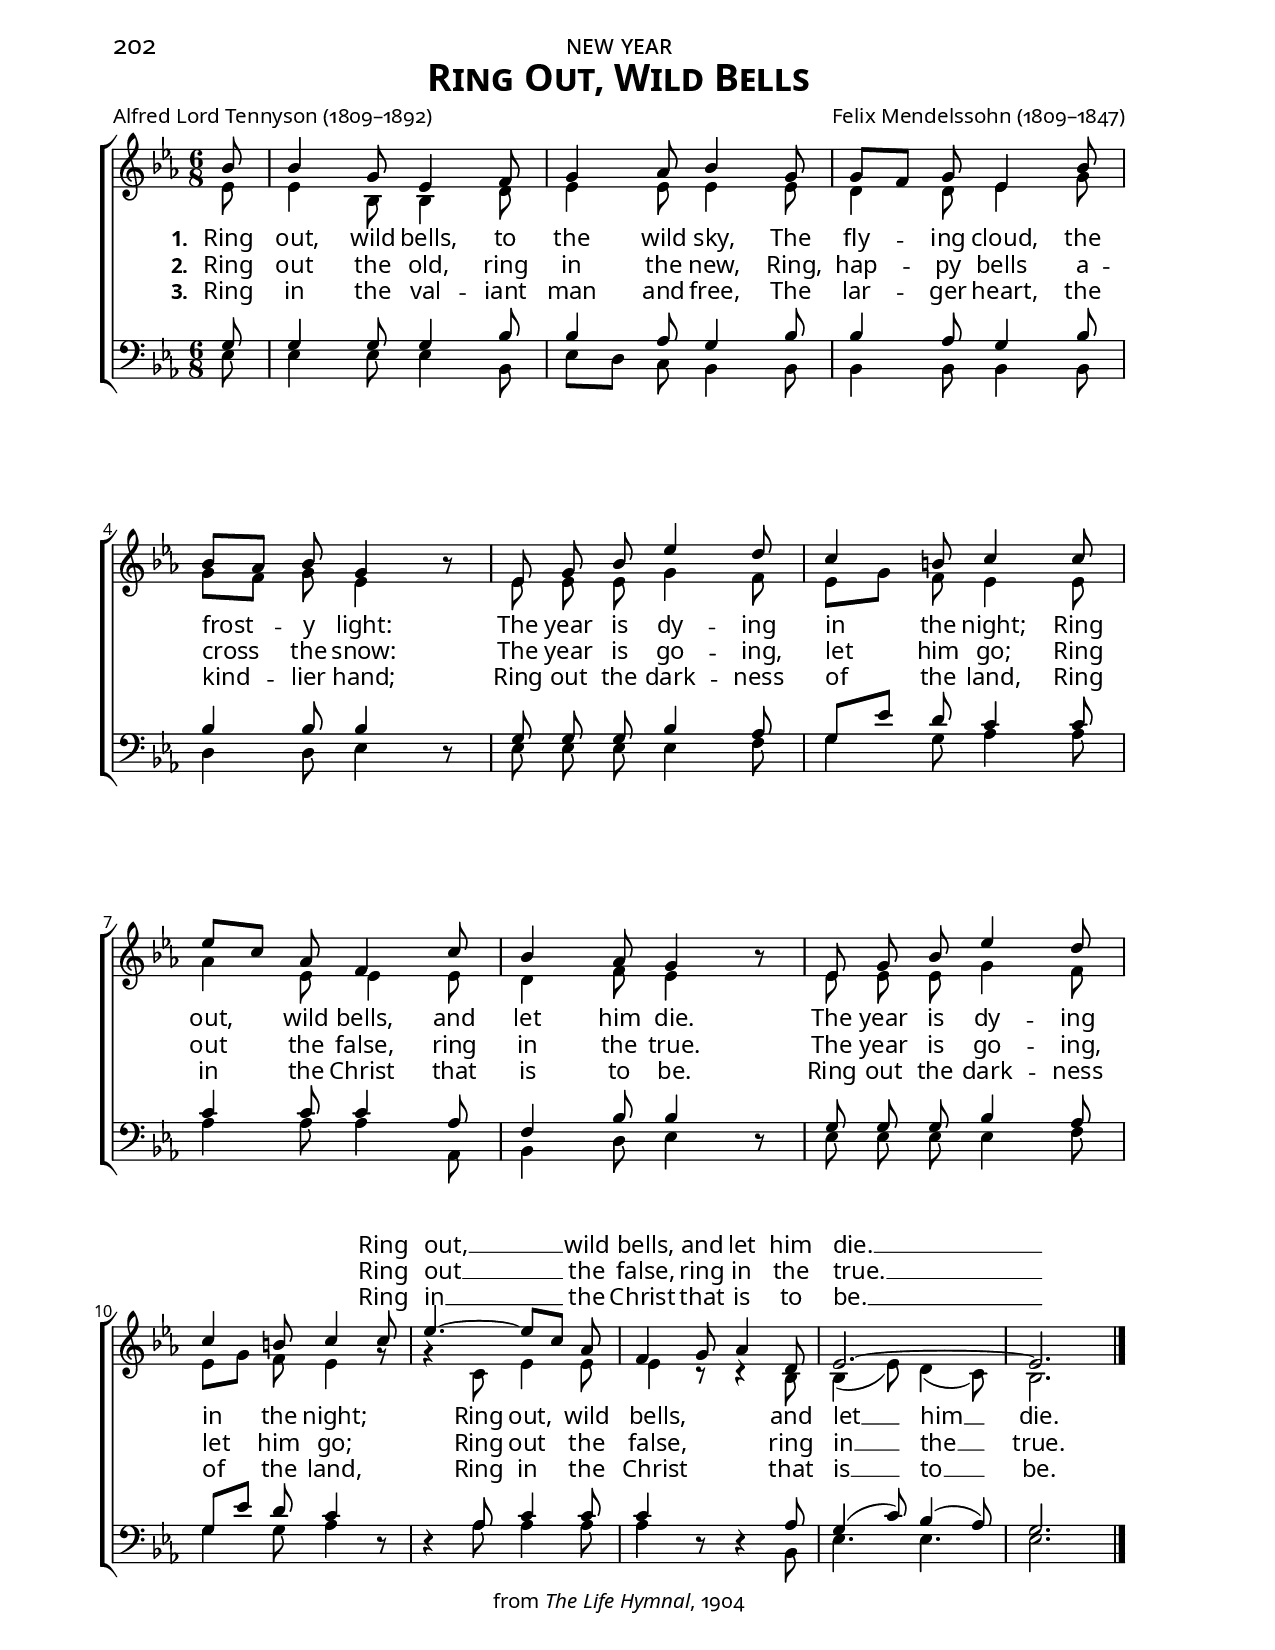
\version "2.14.2"
\include "util.ly"
\header {
  title = \markup{\override #'(font-name . "Garamond Premier Pro Semibold"){ \abs-fontsize #18 \smallCapsOldStyle"Ring Out, Wild Bells"}}
  poet = \markup\oldStyleNum"Alfred Lord Tennyson (1809–1892)"
  composer = \markup\oldStyleNum"Felix Mendelssohn (1809–1847)"
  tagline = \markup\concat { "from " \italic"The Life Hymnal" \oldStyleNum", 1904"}
}
\paper {
  %print-all-headers = ##t
  paper-height = 11\in
  paper-width = 8.5\in
  indent = 0\in
  %system-system-spacing = #'((basic-distance . 10) (padding . 0))
  %system-system-spacing =
  %  #'((basic-distance . 0)
  %     (minimum-distance . 0)
  %     (padding . -0.35)
  %     (stretchability . 100))
  ragged-last-bottom = ##f
  ragged-bottom = ##f
  two-sided = ##t
  inner-margin = 1\in
  outer-margin = 0.75\in
  top-margin = 0.26\in
  bottom-margin = 0.25\in
  first-page-number = #202
  print-first-page-number = ##t
  headerLine = \markup{\override #'(font-name . "Garamond Premier Pro") \smallCapsOldStyle"new year"}
  oddHeaderMarkup = \markup\fill-line{
     \override #'(font-name . "Garamond Premier Pro")\abs-fontsize #12.5
     \combine 
        \fill-line{"" \on-the-fly #print-page-number-check-first
        \oldStylePageNum""
        }
        \fill-line{\headerLine}
  }
  evenHeaderMarkup = \markup {
     \override #'(font-name . "Garamond Premier Pro")\abs-fontsize #12.5
     \combine
        \on-the-fly #print-page-number-check-first
        \oldStylePageNum""
        \fill-line{\headerLine}
  }
}
#(set-global-staff-size 18) \paper{ #(define fonts (make-pango-font-tree "Garamond Premier Pro" "Garamond Premier Pro" "Garamond Premier Pro" (/ 18 20))) }
global = {
  \key ees \major
  \time 6/8
  \autoBeamOff
  \override DynamicLineSpanner #'staff-padding = #0.0
  \override DynamicLineSpanner #'Y-extent = #'(-1 . 1)
}

sopMusic = \relative c' {
  \partial 8 bes'8 |
  bes4 g8 ees4 f8 |
  g4 aes8 bes4 g8 |
  g[ f] g ees4 bes'8 | \break
  
  bes[ aes] bes g4 bes8\rest |
  ees, g bes ees4 d8 |
  c4 b8 c4 c8 | \break
  
  ees[ c] aes f4 c'8 |
  bes4 aes8 g4 bes8\rest |
  ees, g bes ees4 d8 | \break
  
  c4 b8 c4 c8 ees4.~ ees8[ c] aes |
  f4 g8 aes4 d,8 |
  ees2.~ |
  ees \bar "|."
}
sopWords = \lyricmode {
  \repeat unfold40 {\skip1}
  Ring out, __ wild bells, and let him die. __
}
sopWordsII = \lyricmode {
  \repeat unfold40 {\skip1}
  Ring out __ the false, ring in the true. __
}
sopWordsIII = \lyricmode {
  \repeat unfold40 {\skip1}
  Ring in __ the Christ that is to be. __
}

altoMusic = \relative c' {
  ees8 |
  ees4 bes8 bes4 d8 |
  ees4 ees8 ees4 ees8 |
  d4 d8 ees4 g8 |
  
  g8[ f] g ees4 s8 |
  ees ees ees g4 f8 |
  ees8[ g] f ees4 ees8 |
  
  aes4 ees8 ees4 ees8 |
  d4 f8 ees4 s8 |
  ees ees ees g4 f8 |
  
  ees[ g] f ees4 g8\rest |
  g4\rest c,8 ees4 ees8 |
  ees4 c8\rest c4\rest bes8 bes4( ees8) d4( c8) |
  bes2. \bar "|."
}
altoWords = \lyricmode {
  \dropLyricsV
  \set stanza = #"1. "
  Ring out, wild bells, \set ignoreMelismata = ##t to the \unset ignoreMelismata wild sky,
  The fly -- ing cloud, the frost -- y light:
  The year is dy -- ing in the night;
  Ring out, \set associatedVoice = "sopranos"
  wild bells, and let him die.

  \unset associatedVoice
  The year is dy -- ing in the night;
  Ring out, wild bells, and let __ him __ die.
}
altoWordsII = \lyricmode {
  \dropLyricsV
%\markup\italic
  \set stanza = #"2. "
  Ring out the old, ring in the new,
  Ring, hap -- py bells a -- cross the snow:
  The year is go -- ing, let him go;
  Ring out \set associatedVoice = "sopranos"
  the false, ring in the true.

  \unset associatedVoice
  The year is go -- ing, let him go;
  Ring out the false, ring in __ the __ true.
}
altoWordsIII = \lyricmode {
  \dropLyricsV
  \set stanza = #"3. "
  Ring in the val -- iant man and free,
  The lar -- ger heart, the kind -- lier hand;
  Ring out the dark -- ness of the land,
  Ring in \set associatedVoice = "sopranos"
  the Christ that is to be.

  \unset associatedVoice
  Ring out the dark -- ness of the land,
  Ring in the Christ that is __ to __ be.
}
altoWordsIV = \lyricmode {
  \set stanza = #"4. "
  \set ignoreMelismata = ##t
}
altoWordsV = \lyricmode {
  \set stanza = #"5. "
  \set ignoreMelismata = ##t
}
altoWordsVI = \lyricmode {
  \set stanza = #"6. "
  \set ignoreMelismata = ##t
}
tenorMusic = \relative c' {
  g8 |
  g4 g8 g4 bes8 |
  bes4 aes8 g4 bes8 |
  bes4 aes8 g4 bes8 |
  
  bes4 bes8 bes4 s8 |
  g g g bes4 aes8 |
  g[ ees'] d c4 c8 |
  
  c4 c8 c4 aes8 |
  f4 bes8 bes4 s8 |
  g8 g g  bes4 aes8 |
  
  g[ ees'] d c4 s8 |
  s4 aes8 c4 c8 |
  c4 s8 s4 aes8 |
  g4( c8) bes4( aes8) |
  g2. \bar "|."
}
tenorWords = \lyricmode {

}

bassMusic = \relative c {
  ees8 |
  ees4 ees8 ees4 bes8 |
  ees[ d] c bes4 bes8 |
  bes4 bes8 bes4 bes8 |
  
  d4 d8 ees4 d8\rest |
  ees8 ees ees ees4 f8 |
  g4 g8 aes4 aes8 |
  
  aes4 aes8 aes4 aes,8 |
  bes4 d8 ees4 d8\rest |
  ees ees ees ees4 f8 |
  g4 g8 aes4 d,8\rest |
  d4\rest aes'8 aes4 aes8 |
  aes4 d,8\rest d4\rest bes8 |
  ees4. ees |
  ees2. \bar "|."
  
}
bassWords = \lyricmode {

}

pianoRH = \relative c' {
  
}
pianoLH = \relative c' {
  
}

\score {
  <<
   \new ChoirStaff <<
    \new Staff = women <<
      \new Voice = "sopranos" { \voiceOne << \global \sopMusic >> }
      \new Voice = "altos" { \voiceTwo << \global \altoMusic >> }
    >>
    \new Lyrics \with { alignAboveContext = #"women" \override VerticalAxisGroup #'nonstaff-relatedstaff-spacing = #'((basic-distance . 1))} \lyricsto "sopranos" \sopWords
    \new Lyrics \with { alignAboveContext = #"women" \override VerticalAxisGroup #'nonstaff-relatedstaff-spacing = #'((basic-distance . 1))} \lyricsto "sopranos" \sopWordsII
    \new Lyrics \with { alignAboveContext = #"women" \override VerticalAxisGroup #'nonstaff-relatedstaff-spacing = #'((basic-distance . 1))} \lyricsto "sopranos" \sopWordsIII
    \new Lyrics = "altosVI"  \with { alignBelowContext = #"women" } \lyricsto "altos" \altoWordsVI
    \new Lyrics = "altosV"  \with { alignBelowContext = #"women" } \lyricsto "altos" \altoWordsV
    \new Lyrics = "altosIV"  \with { alignBelowContext = #"women" } \lyricsto "altos" \altoWordsIV
    \new Lyrics = "altosIII"  \with { alignBelowContext = #"women" } \lyricsto "altos" \altoWordsIII
    \new Lyrics = "altosII"  \with { alignBelowContext = #"women" } \lyricsto "altos" \altoWordsII
    \new Lyrics = "altos"  \with { alignBelowContext = #"women" \override VerticalAxisGroup #'nonstaff-relatedstaff-spacing = #'((basic-distance . 1))} \lyricsto "altos" \altoWords
   \new Staff = men <<
      \clef bass
      \new Voice = "tenors" { \voiceOne << \global \tenorMusic >> }
      \new Voice = "basses" { \voiceTwo << \global \bassMusic >> }
    >>
    \new Lyrics \with { alignAboveContext = #"men" \override VerticalAxisGroup #'nonstaff-relatedstaff-spacing = #'((basic-distance . 1)) } \lyricsto "tenors" \tenorWords
    \new Lyrics \with { alignBelowContext = #"men" \override VerticalAxisGroup #'nonstaff-relatedstaff-spacing = #'((basic-distance . 1)) } \lyricsto "basses" \bassWords
  >>
%    \new PianoStaff << \new Staff { \new Voice { \pianoRH } } \new Staff { \clef "bass" \pianoLH } >>
  >>
  \layout {
  \context {
    \Lyrics
    \override LyricText #'font-size = #1.3
  }
    \context {
      \Score
      %\override SpacingSpanner #'base-shortest-duration = #(ly:make-moment 1 8)
      %\override SpacingSpanner #'common-shortest-duration = #(ly:make-moment 1 4)
    }
    \context {
      % Remove all empty staves
      % \Staff \RemoveEmptyStaves \override VerticalAxisGroup #'remove-first = ##t
    }
    \context {
      \Lyrics
      \override LyricText #'X-offset = #center-on-word
    }
  }
}

